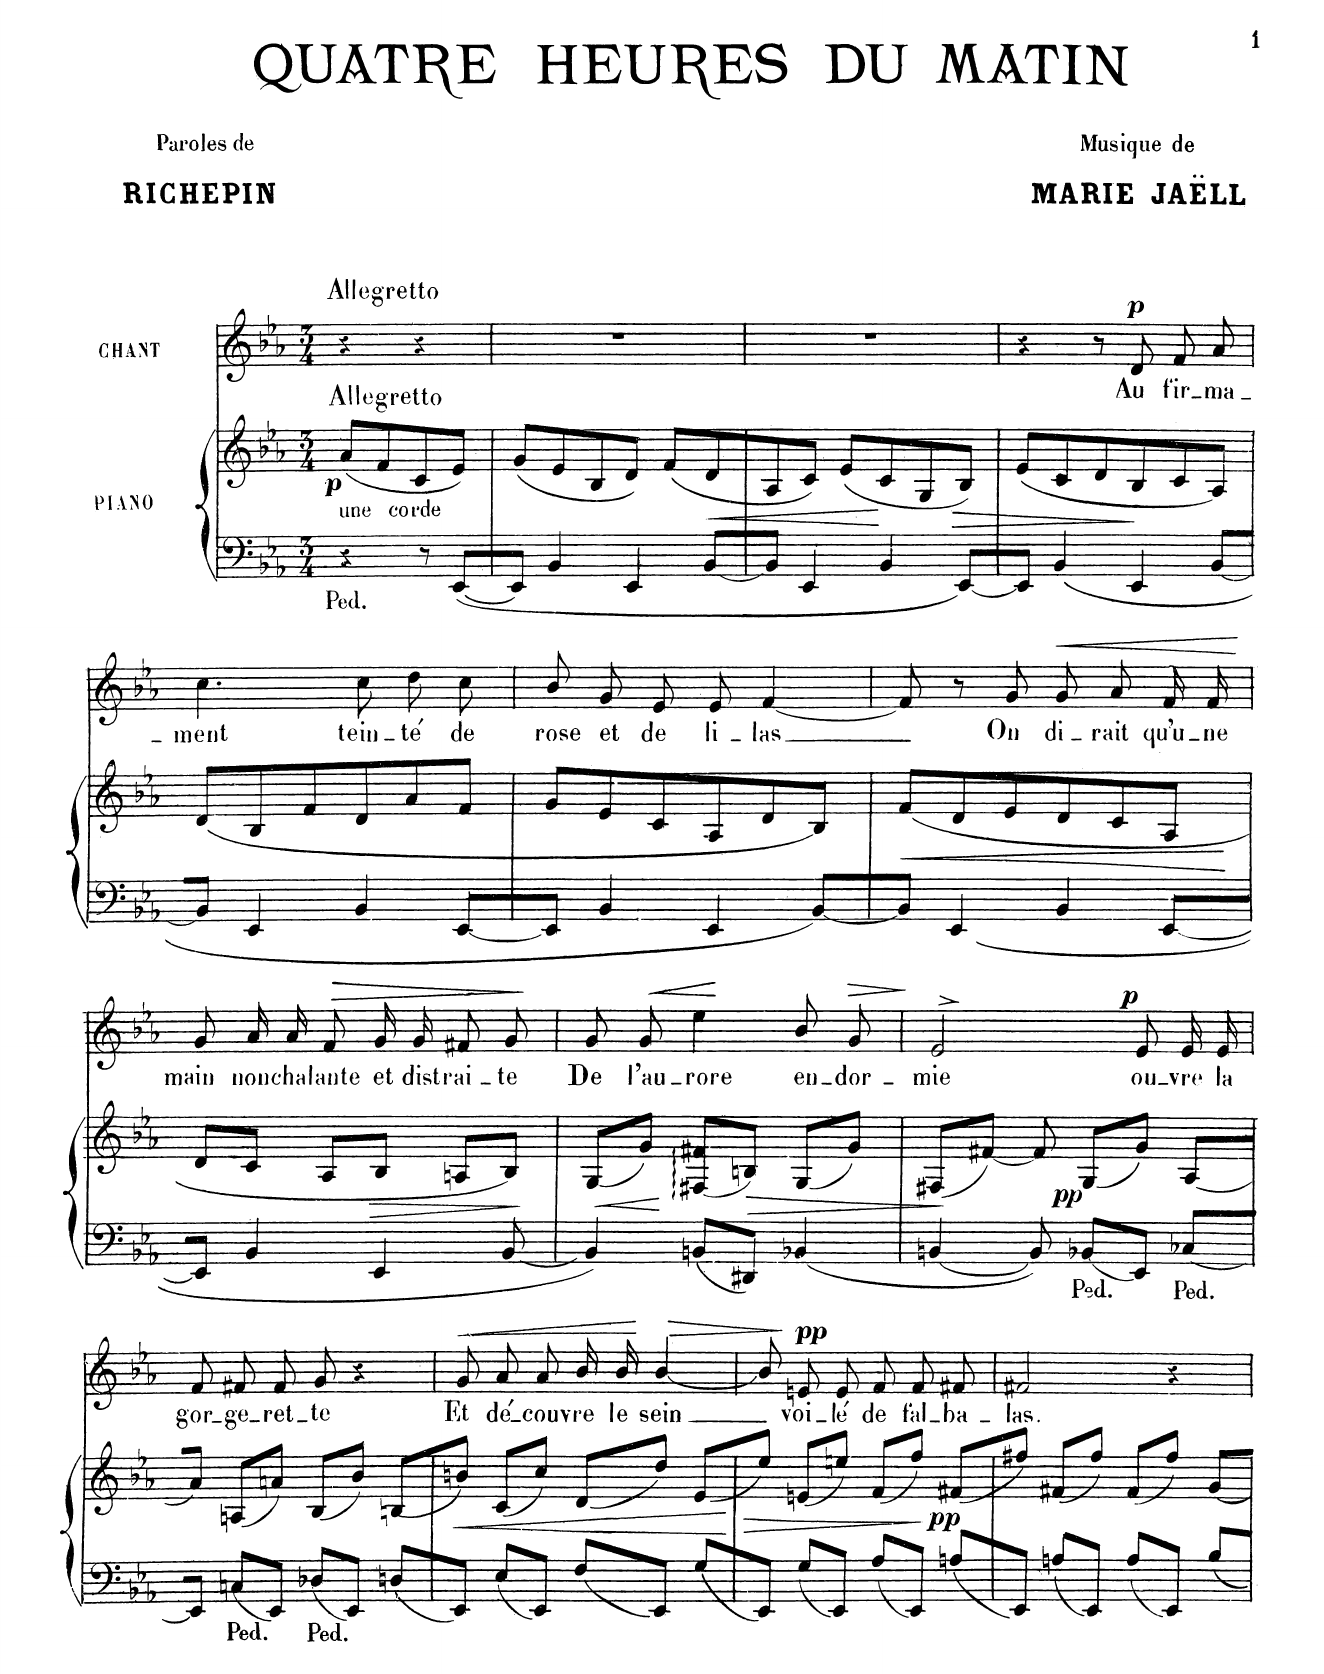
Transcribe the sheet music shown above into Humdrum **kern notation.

**kern	**kern	**dynam	**kern	**text	**dynam
*part2	*part2	*part2	*part1	*part1	*part1
*staff3	*staff2	*staff2/3	*staff1	*staff1	*staff1
*I"Piano	*	*	*I"Chant Voice	*	*
*I'Pno	*	*	*	*	*
*clefF4	*clefG2	*	*clefG2	*	*
*k[b-e-a-]	*k[b-e-a-]	*	*k[b-e-a-]	*	*
*M3/4	*M3/4	*	*M3/4	*	*
=	=	=	=	=	=
!	!	!	!LO:TX:a:B:t=Allegretto	!	!
!	!LO:TX:b:t=une corde	!	!	!	!
!	!	!LO:DY:b	!	!	!
4r	(8a-/L	p	4r	.	.
.	8f/	.	.	.	.
8r	8c/	.	4r	.	.
[8EE-/L	8e-/J)	.	.	.	.
=1	=1	=1	=1	=1	=1
8EE-/J]	(8g/L	.	2.r	.	.
4BB-/	8e-/	.	.	.	.
.	8B-/	.	.	.	.
4EE-/	8d/J)	.	.	.	.
.	(8f/L	.	.	.	.
!	!	!LO:HP:b	!	!	!
[8BB-/L	8d/	<	.	.	.
=2	=2	=2	=2	=2	=2
8BB-/J]	8A-/	.	2.r	.	.
4EE-/	8c/J)	.	.	.	.
.	(8e-/L	.	.	.	.
4BB-/	8c/	[	.	.	.
.	8G/	.	.	.	.
!	!	!LO:HP:b	!	!	!
[8EE-/L	8B-/J)	>	.	.	.
=3	=3	=3	=3	=3	=3
8EE-/J]	(8e-/L	.	4r	.	.
4BB-/	8c/	.	.	.	.
.	8d/	.	8r	.	.
!	!	!	!	!	!LO:DY:a
4EE-/	8B-/	]	8d/	Au	p
.	8c/	.	8f/L	fir-	.
[8BB-/	8A-/J)	.	8a-/J	-ma-	.
=4	=4	=4	=4	=4	=4
8BB-/]	(<8d/L	.	4.cc\	-- ment	.
4EE-/	8B-/	.	.	.	.
.	8f/	.	.	.	.
4BB-/	8d/	.	8cc\	tein-	.
.	8a-/	.	8dd\L	-té	.
[8EE-/L	8f/J	.	8cc\J	de	.
=5	=5	=5	=5	=5	=5
8EE-/J]	8g/L	.	8b-/L	rose	.
4BB-/	8e-/	.	8g/J	et	.
.	8c/	.	8e-/L	de	.
4EE-/	8A-/	.	8e-/J	li-	.
.	8d/	.	[4f/	-las	.
[8BB-/L	8B-/J)	.	.	.	.
=6	=6	=6	=6	=6	=6
!	!	!LO:HP:b	!	!	!
8BB-/J]	(<8f/L	<	8f/]	.	.
4EE-/	8d/	.	8r	.	.
.	8e-/	.	8g/L	On	.
!	!	!	!	!	!LO:HP:b
4BB-/	8d/	.	8g/J	di-	<
.	8c/	.	8a-/L	-rait	.
[8EE-/	8A-/J	.	16f/L	qu'u-	.
.	.	.	16f/JJ	-ne	.
.	.	[	.	.	[
=7	=7	=7	=7	=7	=7
8EE-/]	8d/L	.	8g/L	main	.
4BB-/	8c/J	.	16a-/L	non-	.
.	.	.	16a-/JJ	-cha-	.
!	!	!	!	!	!LO:HP:b
.	8A-/L	.	8f/L	-lante	>
!	!	!LO:HP:b	!	!	!
4EE-/	8B-/J	>	16g/L	et	.
.	.	.	16g/JJ	dis-	.
.	8An/L	.	8f#X/L	-trai-	.
[8BB-/	8B-/J)	.	8g/J	-te	]
.	.	]	.	.	.
=8	=8	=8	=8	=8	=8
!	!	!LO:HP:b	!	!	!
4BB-/]	(8G/L	<	8g/L	De	.
!	!	!	!	!	!LO:HP:b
.	8g/J)	.	8g/J	l'au-	<
8BBn/L	(8F#X/ 8f#X/L	[	4ee-\	-rore	[
!	!	!LO:HP:b	!	!	!
8DD#X/J	8Bn/J)	>	.	.	.
4BB-X/	(8G/L	.	8b-/L	en-	.
!	!	!	!	!	!LO:HP:b
.	8g/J)	.	8g/J	-dor-	>
.	.	]	.	.	]
=9	=9	=9	=9	=9	=9
[4BBn/	(8F#X/L	.	2e-^>/	-mie	.
.	[8f#X/J)	.	.	.	.
8BB/]	8f#/]	.	.	.	.
!	!	!LO:DY:b	!	!	!
8BB-X/L	(8G/L	pp	.	.	.
!	!	!	!	!	!LO:DY:a
8EE-/J	8g/J)	.	8e-/L	ou-	p
8C-X/	(8A-/	.	16e-/L	-vre	.
.	.	.	16e-/JJ	la	.
=10	=10	=10	=10	=10	=10
8EE-/	8a-/)	.	8f/L	gor-	.
8Cn/L	(8An/L	.	8f#X/J	-ge-	.
8EE-/J	8an/J)	.	8f#/L	-ret-	.
8D-X/L	(8B-/L	.	8g/J	-te	.
8EE-/J	8b-/J)	.	4r	.	.
8Dn/L	(8Bn/L	.	.	.	.
=11	=11	=11	=11	=11	=11
!	!	!LO:HP:b	!	!	!LO:HP:b
8EE-/J	8bn/J)	<	8g/L	Et	<
8E-/L	(8c/L	.	8a-/J	dé-	.
8EE-/J	8cc/J)	.	8a-/L	-cou-	.
8F/L	(8d/L	.	16b-/L	-vre	.
.	.	.	16b-/JJ	le	.
!	!	!	!	!	!LO:HP:n=1:b
8EE-/J	8dd/J)	.	[4b-/	sein	[ >
8G/L	(8e-/L	.	.	.	.
.	.	[	.	.	.
=12	=12	=12	=12	=12	=12
!	!	!LO:HP:b	!	!	!
8EE-/J	8ee-/J)	>	8b-/L]	.	.
!	!	!	!	!	!LO:DY:n=1:a
8G/L	(8en/L	.	8en/J	voi-	] pp
8EE-/J	8een/J)	.	8e/L	-lé	.
8A-/L	(8f/L	.	8f/J	de	.
8EE-/J	8ff/J)	.	8f/L	fal-	.
!	!	!LO:DY:b	!	!	!
8An/L	(8f#X/L	pp	8f#X/J	-ba-	.
.	.	]	.	.	.
=13	=13	=13	=13	=13	=13
8EE-/J	8ff#X/J)	.	2f#X/	-las.	.
8An/L	(8f#X/L	.	.	.	.
8EE-/J	8ff#/J)	.	.	.	.
8A/L	(8f#/L	.	.	.	.
8EE-/J	8ff#/J)	.	4r	.	.
8B-/	8g/	.	.	.	.
=	=	=	=	=	=
*-	*-	*-	*-	*-	*-
